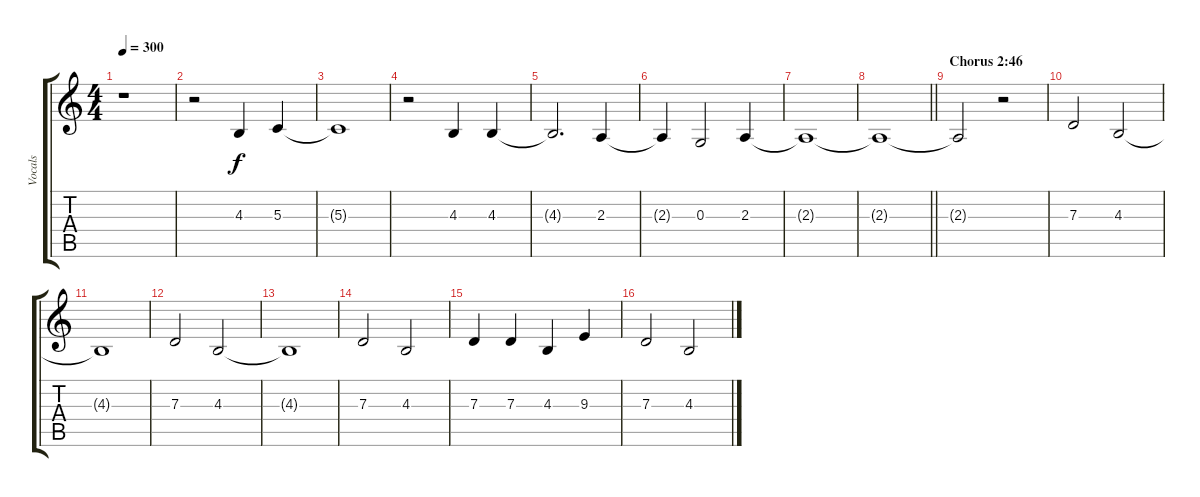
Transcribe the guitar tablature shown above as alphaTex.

\track ("Vocals" "Vocals") {mute instrument choiraahs}
\staff {score tabs}
\tuning (E4 B3 G3 D3 A2 E2) {hide}
\ts (4 4)
\tempo 300
\clef g2
\ks c
r.1{dy f} |
r.2 4.3.4 5.3.4 |
5.3{t}.1 |
r.2 4.3.4 4.3.4 |
4.3{t}.2{d} 2.3.4 |
2.3{t}.4 0.3.2 2.3.4 |
2.3{t}.1 |
\barLineRight lightlight
2.3{t}.1 |
\section ("" "Chorus 2:46")
2.3{t}.2 r.2 |
7.3.2 4.3.2 |
4.3{t}.1 |
7.3.2 4.3.2 |
4.3{t}.1 |
7.3.2 4.3.2 |
7.3.4 7.3.4 4.3.4 9.3.4 |
7.3.2 4.3.2
